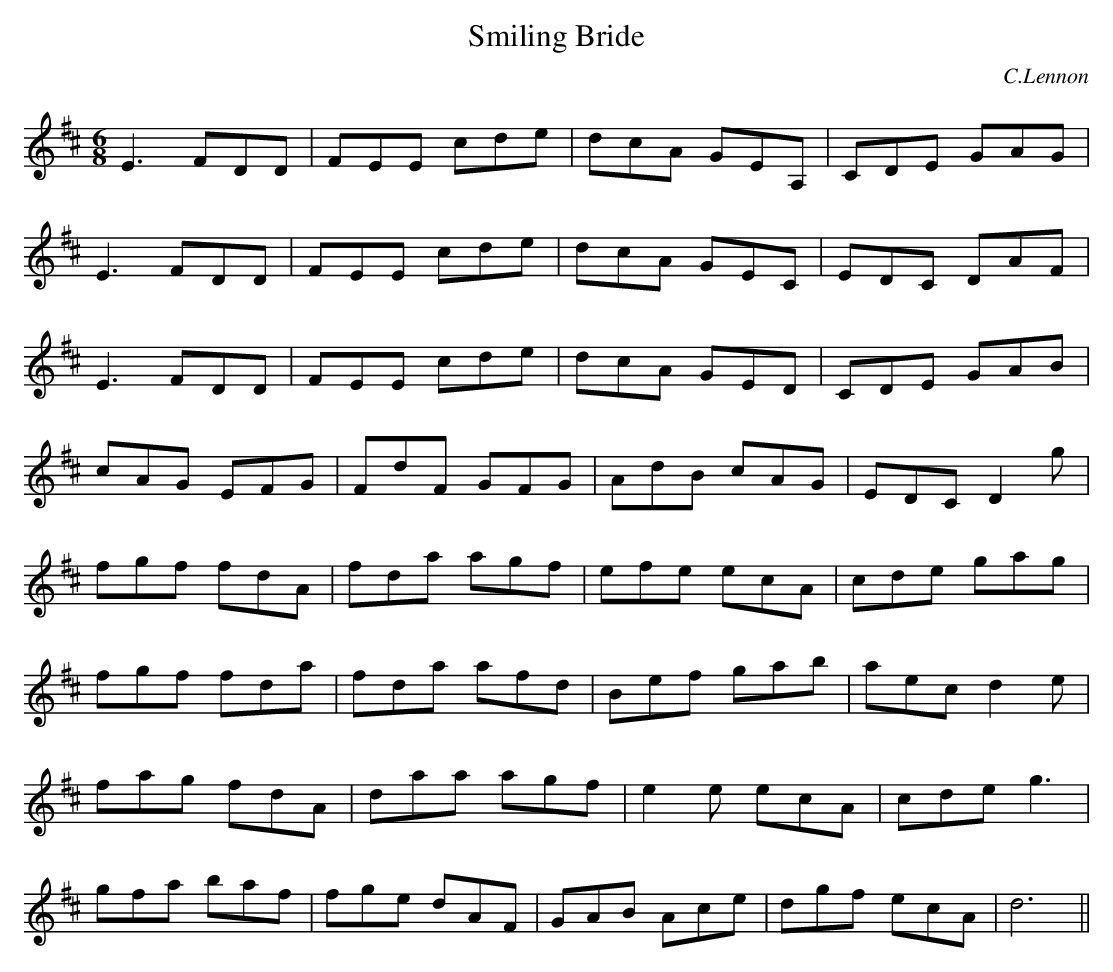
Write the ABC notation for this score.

X:1
T: Smiling Bride
C: C.Lennon
M: 6/8
L: 1/8
K: D
E3 FDD | FEE cde | dcA GEA, | CDE GAG |
E3 FDD | FEE cde | dcA GEC | EDC DAF |
E3 FDD | FEE cde | dcA GED | CDE GAB |
cAG EFG | FdF GFG | AdB cAG | EDC D2 g |
fgf fdA | fda agf | efe ecA | cde gag |
fgf fda | fda afd | Bef gab | aec d2 e |
fag fdA | daa agf | e2 e ecA | cde g3 |
gfa baf | fge dAF | GAB Ace | dgf ecA | d6 ||
